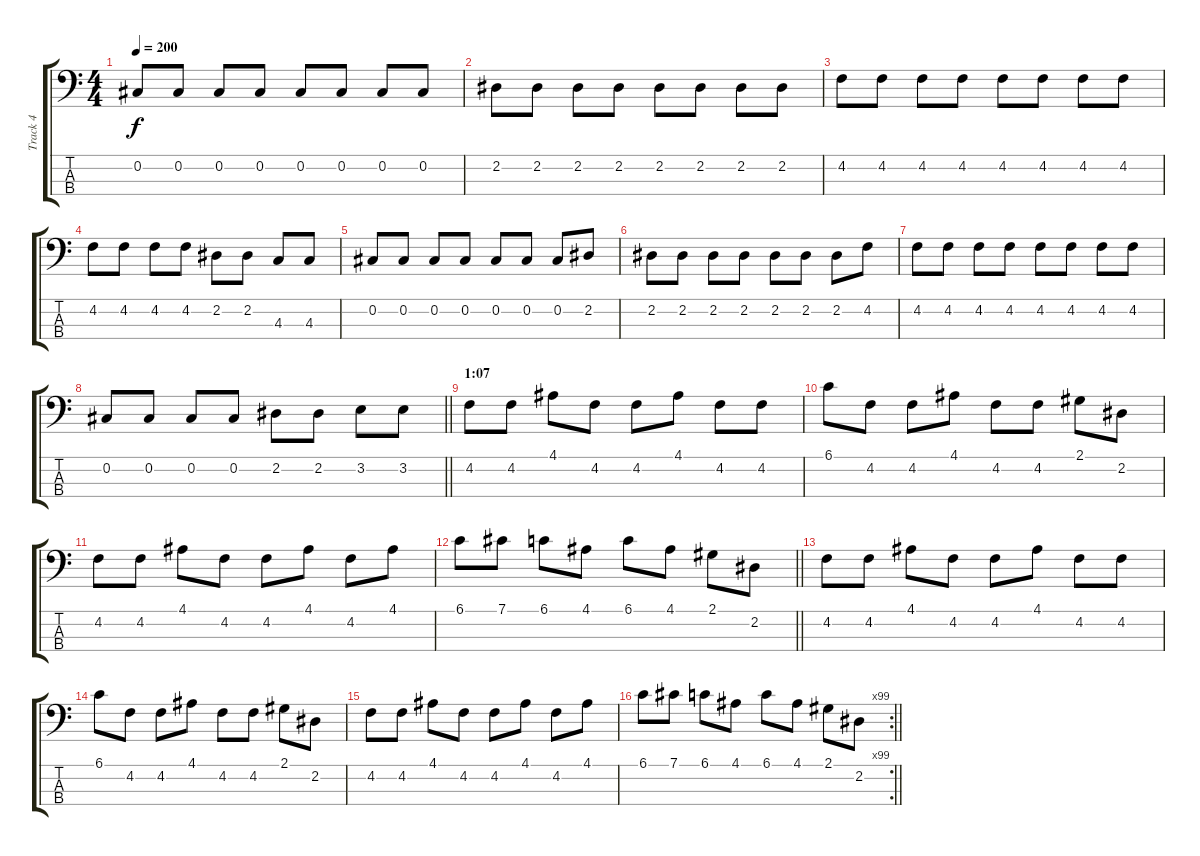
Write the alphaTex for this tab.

\track ("Track 4" "Track 4") {instrument slapbass1}
\staff {score tabs}
\tuning (Gb2 Db2 Ab1 Eb1) {hide}
\ts (4 4)
\tempo 200
\clef f4
\ks c
0.2.8{dy f} 0.2.8 0.2.8 0.2.8 0.2.8 0.2.8 0.2.8 0.2.8 |
2.2.8 2.2.8 2.2.8 2.2.8 2.2.8 2.2.8 2.2.8 2.2.8 |
4.2.8 4.2.8 4.2.8 4.2.8 4.2.8 4.2.8 4.2.8 4.2.8 |
4.2.8 4.2.8 4.2.8 4.2.8 2.2.8 2.2.8 4.3.8 4.3.8 |
0.2.8 0.2.8 0.2.8 0.2.8 0.2.8 0.2.8 0.2.8 2.2.8 |
2.2.8 2.2.8 2.2.8 2.2.8 2.2.8 2.2.8 2.2.8 4.2.8 |
4.2.8 4.2.8 4.2.8 4.2.8 4.2.8 4.2.8 4.2.8 4.2.8 |
\barLineRight lightlight
0.2.8 0.2.8 0.2.8 0.2.8 2.2.8 2.2.8 3.2.8 3.2.8 |
\section ("" "1:07")
4.2.8 4.2.8 4.1.8 4.2.8 4.2.8 4.1.8 4.2.8 4.2.8 |
6.1.8 4.2.8 4.2.8 4.1.8 4.2.8 4.2.8 2.1.8 2.2.8 |
4.2.8 4.2.8 4.1.8 4.2.8 4.2.8 4.1.8 4.2.8 4.1.8 |
\barLineRight lightlight
6.1.8 7.1.8 6.1.8 4.1.8 6.1.8 4.1.8 2.1.8 2.2.8 |
4.2.8 4.2.8 4.1.8 4.2.8 4.2.8 4.1.8 4.2.8 4.2.8 |
6.1.8 4.2.8 4.2.8 4.1.8 4.2.8 4.2.8 2.1.8 2.2.8 |
4.2.8 4.2.8 4.1.8 4.2.8 4.2.8 4.1.8 4.2.8 4.1.8 |
\rc 99
\barLineRight lightlight
6.1.8 7.1.8 6.1.8 4.1.8 6.1.8 4.1.8 2.1.8 2.2.8
